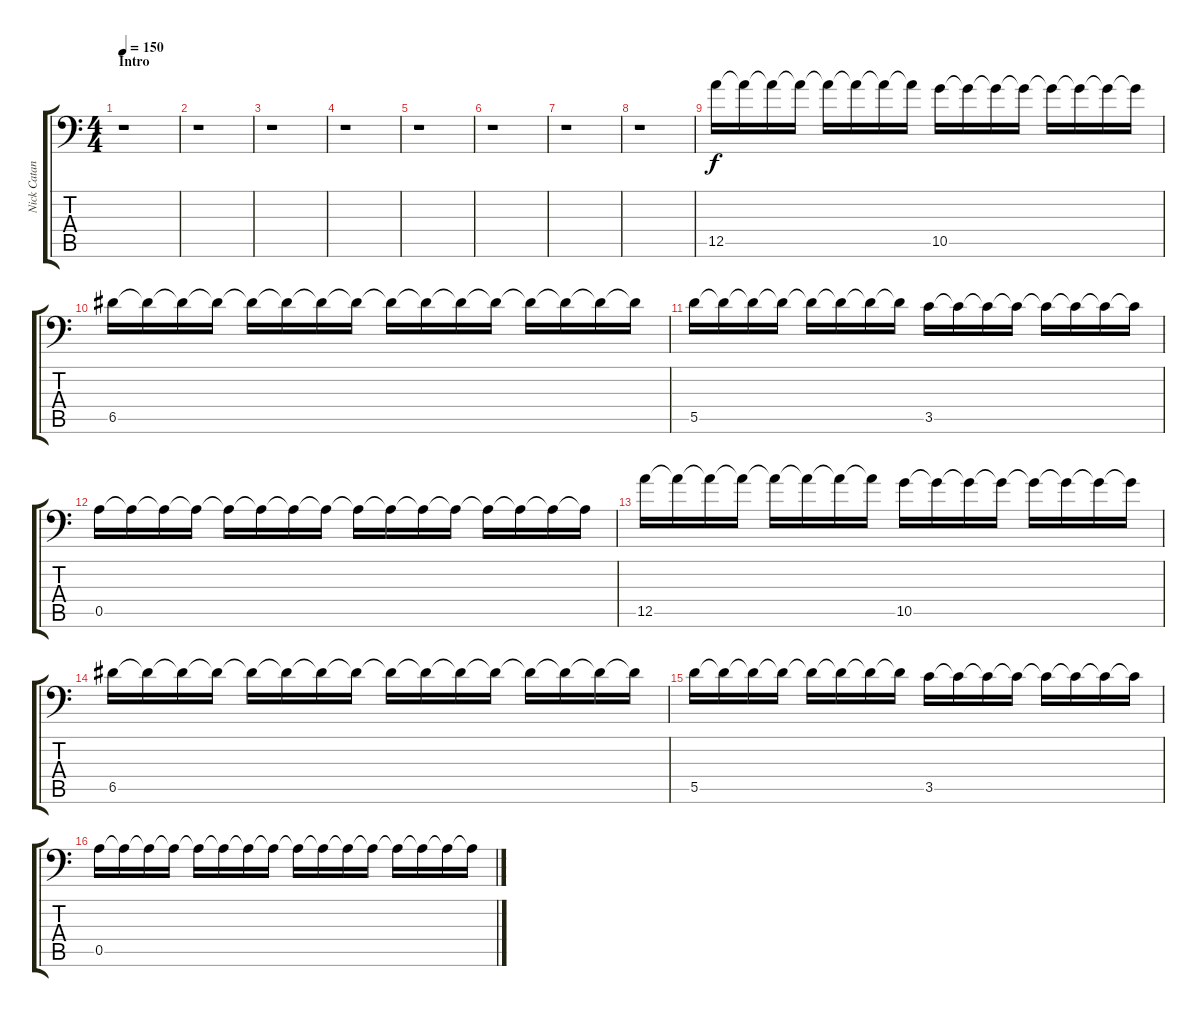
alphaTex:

\track ("Nick Catanese" "Nick Catan") {instrument distortionguitar}
\staff {score tabs}
\tuning (E4 B3 G3 D3 A2 A1) {hide}
\ts (4 4)
\section ("" "Intro")
\tempo 150
\clef f4
\ks c
r.1{dy f instrument distortionguitar} |
r.1 |
r.1 |
r.1 |
r.1 |
r.1 |
r.1 |
r.1 |
12.5.16{volume 16} 12.5{t}.16{volume 0} 12.5{t}.16{volume 16} 12.5{t}.16{volume 0} 12.5{t}.16{volume 16} 12.5{t}.16{volume 0} 12.5{t}.16{volume 16} 12.5{t}.16{volume 0} 10.5.16{volume 16} 10.5{t}.16{volume 0} 10.5{t}.16{volume 16} 10.5{t}.16{volume 0} 10.5{t}.16{volume 16} 10.5{t}.16{volume 0} 10.5{t}.16{volume 16} 10.5{t}.16{volume 0} |
6.5.16{volume 16} 6.5{t}.16{volume 0} 6.5{t}.16{volume 16} 6.5{t}.16{volume 0} 6.5{t}.16{volume 16} 6.5{t}.16{volume 0} 6.5{t}.16{volume 16} 6.5{t}.16{volume 0} 6.5{t}.16{volume 16} 6.5{t}.16{volume 0} 6.5{t}.16{volume 16} 6.5{t}.16{volume 0} 6.5{t}.16{volume 16} 6.5{t}.16{volume 0} 6.5{t}.16{volume 16} 6.5{t}.16{volume 0} |
5.5.16{volume 16} 5.5{t}.16{volume 0} 5.5{t}.16{volume 16} 5.5{t}.16{volume 0} 5.5{t}.16{volume 16} 5.5{t}.16{volume 0} 5.5{t}.16{volume 16} 5.5{t}.16{volume 0} 3.5.16{volume 16} 3.5{t}.16{volume 0} 3.5{t}.16{volume 16} 3.5{t}.16{volume 0} 3.5{t}.16{volume 16} 3.5{t}.16{volume 0} 3.5{t}.16{volume 16} 3.5{t}.16{volume 0} |
0.5.16{volume 16} 0.5{t}.16{volume 0} 0.5{t}.16{volume 16} 0.5{t}.16{volume 0} 0.5{t}.16{volume 16} 0.5{t}.16{volume 0} 0.5{t}.16{volume 16} 0.5{t}.16{volume 0} 0.5{t}.16{volume 16} 0.5{t}.16{volume 0} 0.5{t}.16{volume 16} 0.5{t}.16{volume 0} 0.5{t}.16{volume 16} 0.5{t}.16{volume 0} 0.5{t}.16{volume 16} 0.5{t}.16{volume 0} |
12.5.16{volume 16} 12.5{t}.16{volume 0} 12.5{t}.16{volume 16} 12.5{t}.16{volume 0} 12.5{t}.16{volume 16} 12.5{t}.16{volume 0} 12.5{t}.16{volume 16} 12.5{t}.16{volume 0} 10.5.16{volume 16} 10.5{t}.16{volume 0} 10.5{t}.16{volume 16} 10.5{t}.16{volume 0} 10.5{t}.16{volume 16} 10.5{t}.16{volume 0} 10.5{t}.16{volume 16} 10.5{t}.16{volume 0} |
6.5.16{volume 16} 6.5{t}.16{volume 0} 6.5{t}.16{volume 16} 6.5{t}.16{volume 0} 6.5{t}.16{volume 16} 6.5{t}.16{volume 0} 6.5{t}.16{volume 16} 6.5{t}.16{volume 0} 6.5{t}.16{volume 16} 6.5{t}.16{volume 0} 6.5{t}.16{volume 16} 6.5{t}.16{volume 0} 6.5{t}.16{volume 16} 6.5{t}.16{volume 0} 6.5{t}.16{volume 16} 6.5{t}.16{volume 0} |
5.5.16{volume 16} 5.5{t}.16{volume 0} 5.5{t}.16{volume 16} 5.5{t}.16{volume 0} 5.5{t}.16{volume 16} 5.5{t}.16{volume 0} 5.5{t}.16{volume 16} 5.5{t}.16{volume 0} 3.5.16{volume 16} 3.5{t}.16{volume 0} 3.5{t}.16{volume 16} 3.5{t}.16{volume 0} 3.5{t}.16{volume 16} 3.5{t}.16{volume 0} 3.5{t}.16{volume 16} 3.5{t}.16{volume 0} |
0.5.16{volume 16} 0.5{t}.16{volume 0} 0.5{t}.16{volume 16} 0.5{t}.16{volume 0} 0.5{t}.16{volume 16} 0.5{t}.16{volume 0} 0.5{t}.16{volume 16} 0.5{t}.16{volume 0} 0.5{t}.16{volume 16} 0.5{t}.16{volume 0} 0.5{t}.16{volume 16} 0.5{t}.16{volume 0} 0.5{t}.16{volume 16} 0.5{t}.16{volume 0} 0.5{t}.16{volume 16} 0.5{t}.16{volume 0}
